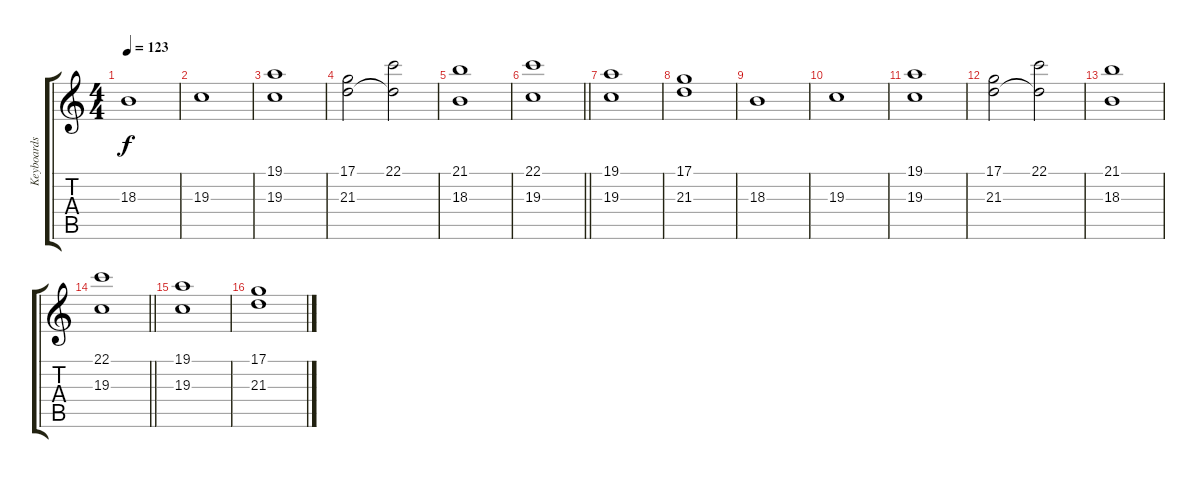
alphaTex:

\track ("Keyboards" "Keyboards") {instrument synthstrings2}
\staff {score tabs}
\tuning (D4 A3 F3 C3 G2 D2) {hide}
\ts (4 4)
\tempo 123
\clef g2
\ks c
18.3.1{dy f} |
19.3.1 |
(19.1 19.3).1 |
(17.1 21.3).2 (22.1 21.3{t}).2 |
(21.1 18.3).1 |
\barLineRight lightlight
(22.1 19.3).1 |
\section ("" "")
(19.1 19.3).1 |
(17.1 21.3).1 |
18.3.1 |
19.3.1 |
(19.1 19.3).1 |
(17.1 21.3).2 (22.1 21.3{t}).2 |
(21.1 18.3).1 |
\barLineRight lightlight
(22.1 19.3).1 |
\section ("" "")
(19.1 19.3).1 |
(17.1 21.3).1
